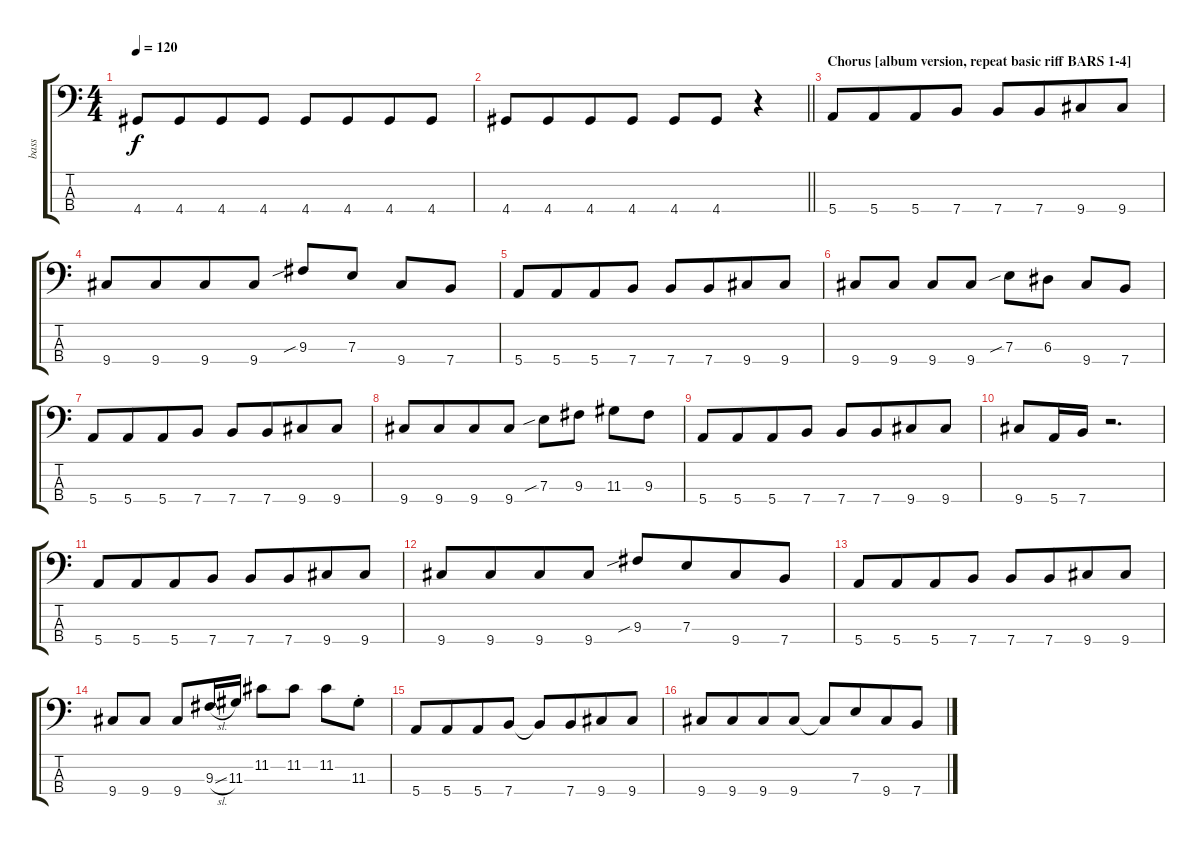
\track ("bass" "bass") {instrument electricbassfinger}
\staff {score tabs}
\tuning (G2 D2 A1 E1) {hide}
\ts (4 4)
\tempo 120
\clef f4
\ks c
4.4.8{dy f} 4.4.8{beam merge} 4.4.8 4.4.8 4.4.8 4.4.8{beam merge} 4.4.8 4.4.8 |
\barLineRight lightlight
4.4.8 4.4.8{beam merge} 4.4.8 4.4.8 4.4.8 4.4.8{beam merge} r.4 |
\section ("" "Chorus [album version, repeat basic riff BARS 1-4]")
5.4.8 5.4.8{beam merge} 5.4.8 7.4.8 7.4.8 7.4.8{beam merge} 9.4.8 9.4.8 |
9.4.8 9.4.8{beam merge} 9.4.8 9.4.8 9.3{sib}.8{beam Up} 7.3.8 9.4.8 7.4.8 |
5.4.8 5.4.8{beam merge} 5.4.8 7.4.8 7.4.8 7.4.8{beam merge} 9.4.8 9.4.8 |
9.4.8 9.4.8 9.4.8 9.4.8 7.3{sib}.8 6.3.8 9.4.8 7.4.8 |
5.4.8 5.4.8{beam merge} 5.4.8 7.4.8 7.4.8 7.4.8{beam merge} 9.4.8 9.4.8 |
9.4.8 9.4.8{beam merge} 9.4.8 9.4.8 7.3{sib}.8 9.3.8 11.3.8 9.3.8 |
5.4.8 5.4.8{beam merge} 5.4.8 7.4.8 7.4.8 7.4.8{beam merge} 9.4.8 9.4.8 |
9.4.8 5.4.16 7.4.16 r.2{d} |
5.4.8 5.4.8{beam merge} 5.4.8 7.4.8 7.4.8 7.4.8{beam merge} 9.4.8 9.4.8 |
9.4.8 9.4.8{beam merge} 9.4.8 9.4.8 9.3{sib}.8{beam Up} 7.3.8{beam Up beam merge} 9.4.8{beam Up} 7.4.8{beam Up} |
5.4.8 5.4.8{beam merge} 5.4.8 7.4.8 7.4.8 7.4.8{beam merge} 9.4.8 9.4.8 |
9.4.8 9.4.8{beam split} 9.4.8 9.3{sl}.16 11.3.16{beam Up} 11.2.8 11.2.8 11.2.8 11.3{st}.8 |
5.4.8 5.4.8{beam merge} 5.4.8 7.4.8 7.4{t}.8 7.4.8{beam merge} 9.4.8 9.4.8 |
9.4.8 9.4.8{beam merge} 9.4.8 9.4.8 9.4{t}.8{beam Up} 7.3.8{beam Up beam merge} 9.4.8{beam Up} 7.4.8{beam Up}
